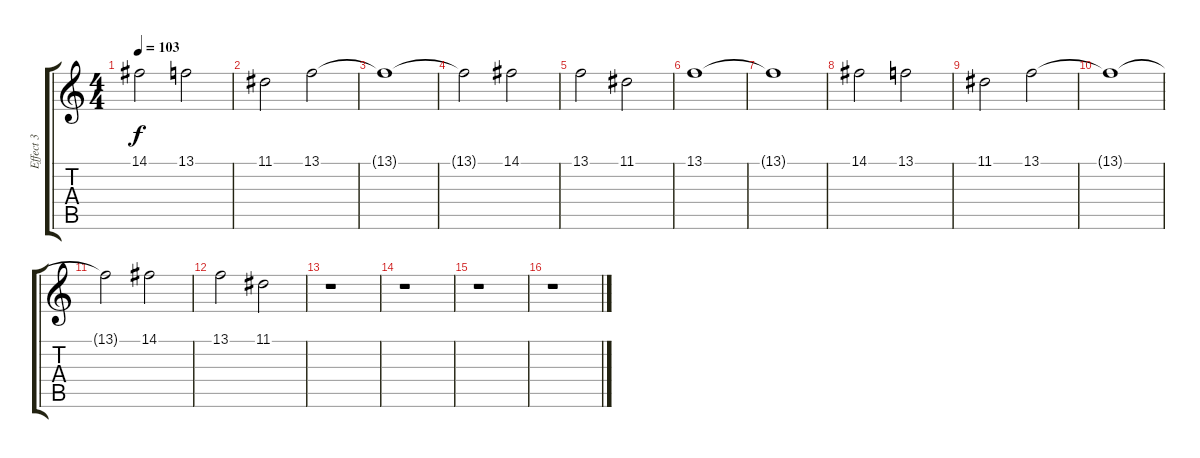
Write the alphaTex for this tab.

\track ("Effect 3" "Effect 3") {instrument choiraahs}
\staff {score tabs}
\tuning (E4 B3 G3 D3 A2 E2) {hide}
\ts (4 4)
\tempo 103
\clef g2
\ks c
14.1.2{dy f} 13.1.2 |
11.1.2 13.1.2 |
13.1{t}.1 |
13.1{t}.2 14.1.2 |
13.1.2 11.1.2 |
13.1.1 |
13.1{t}.1 |
14.1.2 13.1.2 |
11.1.2 13.1.2 |
13.1{t}.1 |
13.1{t}.2 14.1.2 |
13.1.2 11.1.2 |
r.1 |
r.1 |
r.1 |
r.1
